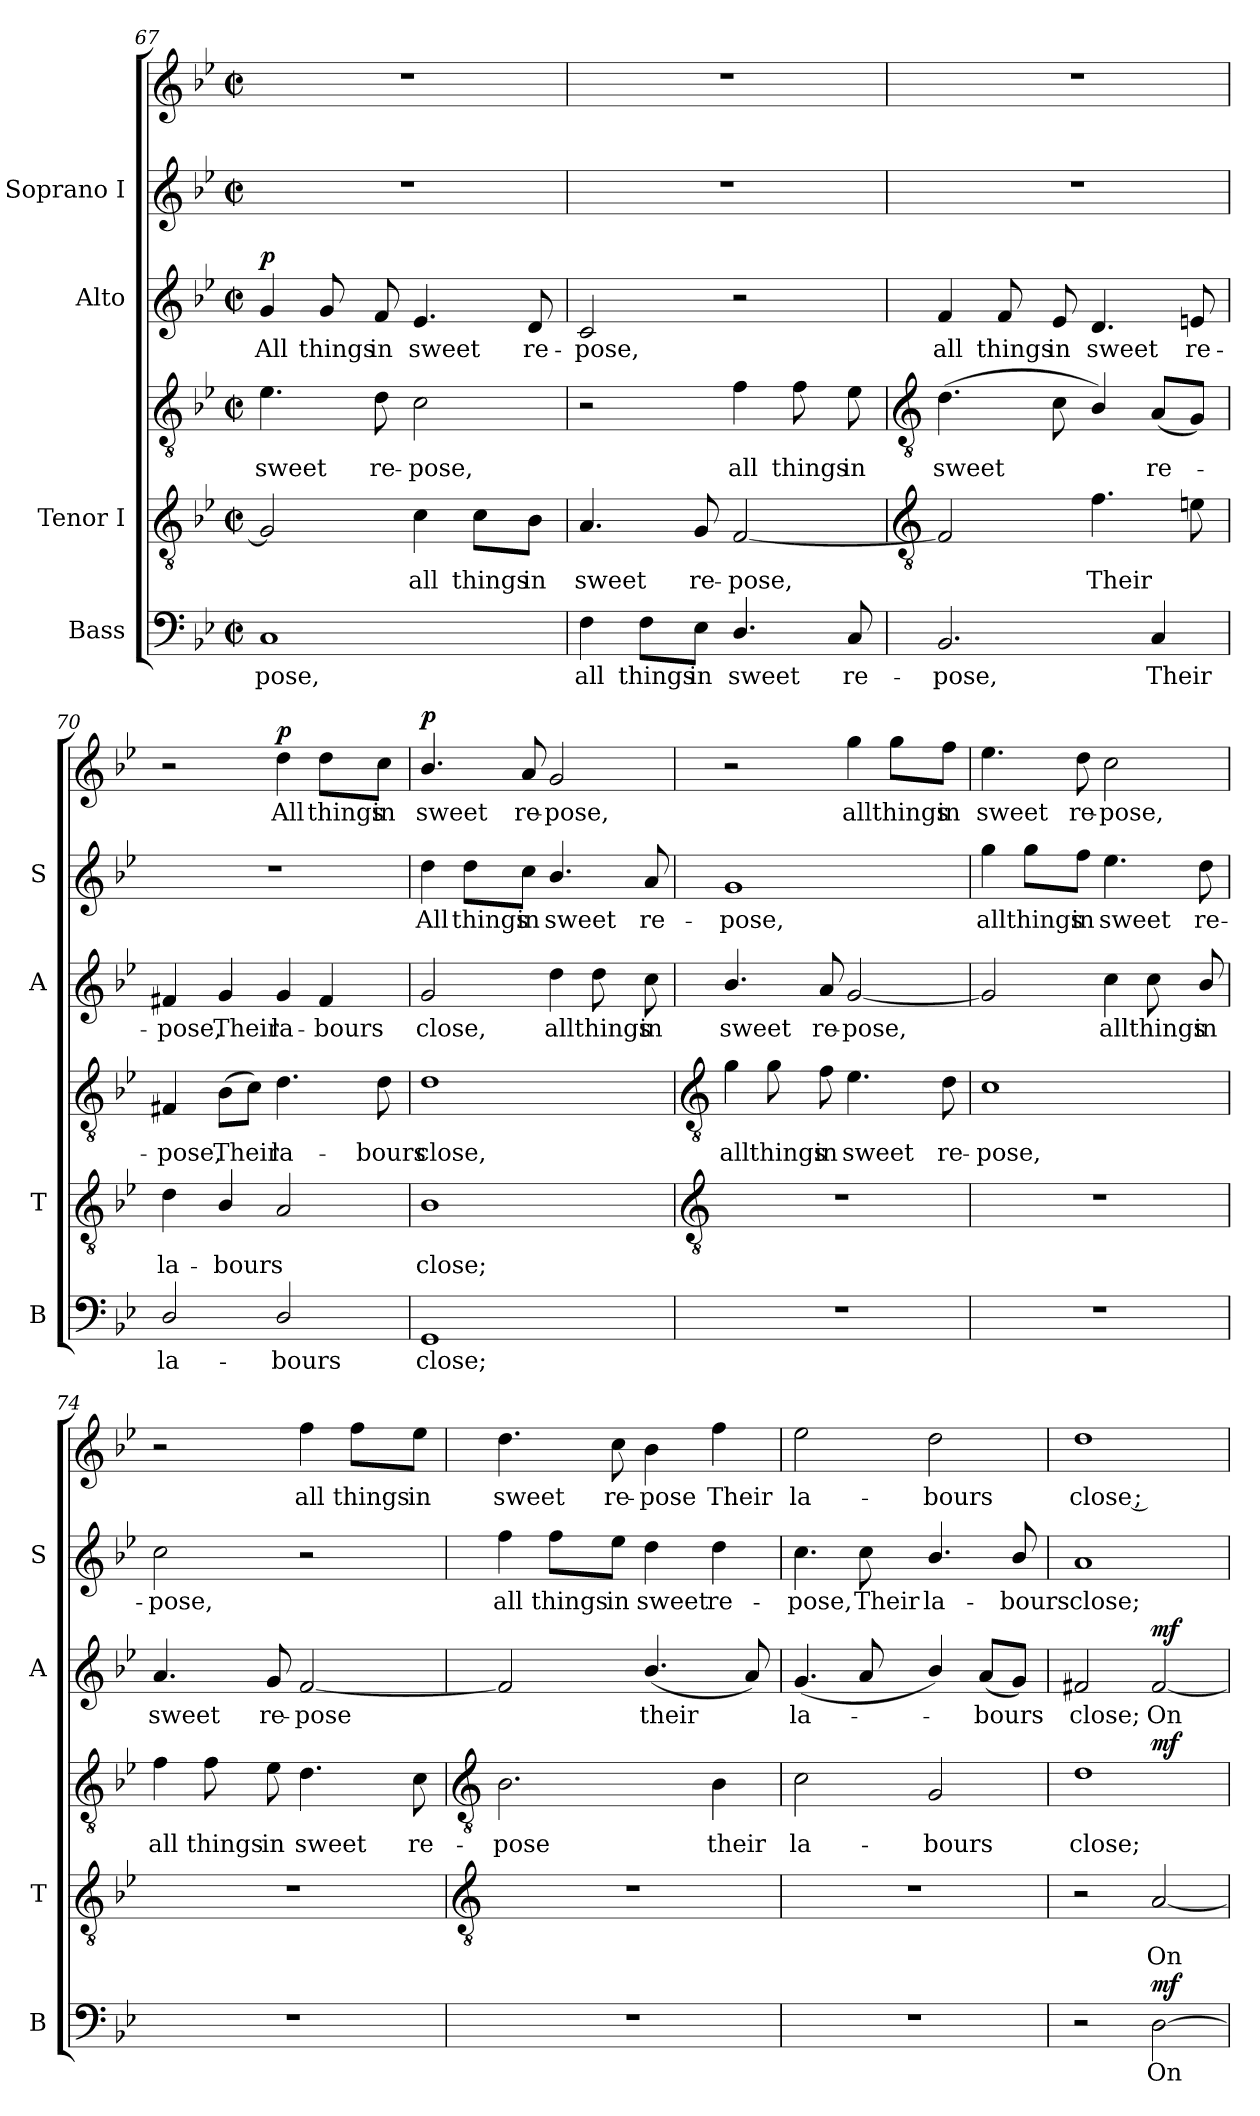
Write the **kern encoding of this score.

**kern	**text	**dynam	**kern	**text	**kern	**text	**dynam	**kern	**text	**dynam	**kern	**text	**kern	**text	**dynam
*part4	*part4	*part4	*part3	*part3	*part3	*part3	*part3	*part2	*part2	*part2	*part1	*part1	*part1	*part1	*part1
*staff6	*staff6	*staff6	*staff5	*staff5	*staff4	*staff4	*staff4/5	*staff3	*staff3	*staff3	*staff2	*staff2	*staff1	*staff1	*staff1/2
*I"Bass	*	*	*I"Tenor I	*	*	*	*	*I"Alto	*	*	*I"Soprano I	*	*	*	*
*I'B	*	*	*I'T	*	*	*	*	*I'A	*	*	*I'S	*	*	*	*
*clefF4	*	*	*clefGv2	*	*clefGv2	*	*	*clefG2	*	*	*clefG2	*	*clefG2	*	*
*k[b-e-]	*	*	*k[b-e-]	*	*k[b-e-]	*	*	*k[b-e-]	*	*	*k[b-e-]	*	*k[b-e-]	*	*
*B-:	*	*	*B-:	*	*B-:	*	*	*B-:	*	*	*B-:	*	*B-:	*	*
*M2/2	*	*	*M2/2	*	*M2/2	*	*	*M2/2	*	*	*M2/2	*	*M2/2	*	*
*met(c|)	*	*	*met(c|)	*	*met(c|)	*	*	*met(c|)	*	*	*met(c|)	*	*met(c|)	*	*
=67	=67	=67	=67	=67	=67	=67	=67	=67	=67	=67	=67	=67	=67	=67	=67
!	!LO:LY:b	!	!	!	!	!LO:LY:b	!	!	!LO:LY:b	!LO:DY:b	!	!	!	!	!
1C	-pose,	.	2G]	.	4.e-	sweet	.	4g	All	p	1r	.	1r	.	.
!	!	!	!	!	!	!	!	!	!LO:LY:b	!	!	!	!	!	!
.	.	.	.	.	.	.	.	8g	things	.	.	.	.	.	.
!	!	!	!	!	!	!LO:LY:b	!	!	!LO:LY:b	!	!	!	!	!	!
.	.	.	.	.	8d	re-	.	8f	in	.	.	.	.	.	.
!	!	!	!	!LO:LY:b	!	!LO:LY:b	!	!	!LO:LY:b	!	!	!	!	!	!
.	.	.	4c	all	2c	-pose,	.	4.e-	sweet	.	.	.	.	.	.
!	!	!	!	!LO:LY:b	!	!	!	!	!	!	!	!	!	!	!
.	.	.	8c\L	things	.	.	.	.	.	.	.	.	.	.	.
!	!	!	!	!LO:LY:b	!	!	!	!	!LO:LY:b	!	!	!	!	!	!
.	.	.	8B-\J	in	.	.	.	8d	re-	.	.	.	.	.	.
=68	=68	=68	=68	=68	=68	=68	=68	=68	=68	=68	=68	=68	=68	=68	=68
!	!LO:LY:b	!	!	!LO:LY:b	!	!	!	!	!LO:LY:b	!	!	!	!	!	!
4F	all	.	4.A	sweet	2r	.	.	2c	-pose,	.	1r	.	1r	.	.
!	!LO:LY:b	!	!	!	!	!	!	!	!	!	!	!	!	!	!
8F\L	things	.	.	.	.	.	.	.	.	.	.	.	.	.	.
!	!LO:LY:b	!	!	!LO:LY:b	!	!	!	!	!	!	!	!	!	!	!
8E-\J	in	.	8G	re-	.	.	.	.	.	.	.	.	.	.	.
!	!LO:LY:b	!	!	!LO:LY:b	!	!LO:LY:b	!	!	!	!	!	!	!	!	!
4.D/	sweet	.	[2F	-pose,	4f	all	.	2r	.	.	.	.	.	.	.
!	!	!	!	!	!	!LO:LY:b	!	!	!	!	!	!	!	!	!
.	.	.	.	.	8f	things	.	.	.	.	.	.	.	.	.
!	!LO:LY:b	!	!	!	!	!LO:LY:b	!	!	!	!	!	!	!	!	!
8C	re-	.	.	.	8e-	in	.	.	.	.	.	.	.	.	.
!!LO:LB:g=z
=69	=69	=69	=69	=69	=69	=69	=69	=69	=69	=69	=69	=69	=69	=69	=69
*	*	*	*clefGv2	*	*clefGv2	*	*	*	*	*	*	*	*	*	*
!	!LO:LY:b	!	!	!	!	!LO:LY:b	!	!	!LO:LY:b	!	!	!	!	!	!
2.BB-	-pose,	.	2F]	.	(>4.d	sweet	.	4f	all	.	1r	.	1r	.	.
!	!	!	!	!	!	!	!	!	!LO:LY:b	!	!	!	!	!	!
.	.	.	.	.	.	.	.	8f	things	.	.	.	.	.	.
!	!	!	!	!	!	!	!	!	!LO:LY:b	!	!	!	!	!	!
.	.	.	.	.	8c	.	.	8e-	in	.	.	.	.	.	.
!	!	!	!	!LO:LY:b	!	!	!	!	!LO:LY:b	!	!	!	!	!	!
.	.	.	4.f	Their	4B-/)	.	.	4.d	sweet	.	.	.	.	.	.
!	!LO:LY:b	!	!	!	!	!LO:LY:b	!	!	!	!	!	!	!	!	!
4C	Their	.	.	.	(<8AL	re-	.	.	.	.	.	.	.	.	.
!	!	!	!	!	!	!	!	!	!LO:LY:b	!	!	!	!	!	!
.	.	.	8en	.	8GJ)	.	.	8en	re-	.	.	.	.	.	.
=70	=70	=70	=70	=70	=70	=70	=70	=70	=70	=70	=70	=70	=70	=70	=70
!	!LO:LY:b	!	!	!LO:LY:b	!	!LO:LY:b	!	!	!LO:LY:b	!	!	!	!	!	!
2D/	la-	.	4d	la-	4F#X	pose,	.	4f#X	-pose,	.	1r	.	2r	.	.
!	!	!	!	!LO:LY:b	!	!LO:LY:b	!	!	!LO:LY:b	!	!	!	!	!	!
.	.	.	4B-/	-bours	(>8B-L	Their	.	4g	Their	.	.	.	.	.	.
.	.	.	.	.	8cJ)	.	.	.	.	.	.	.	.	.	.
!	!LO:LY:b	!	!	!	!	!LO:LY:b	!	!	!LO:LY:b	!	!	!	!	!LO:LY:b	!LO:DY:b
2D/	-bours	.	2A	.	4.d	la-	.	4g	la-	.	.	.	4dd	All	p
!	!	!	!	!	!	!	!	!	!LO:LY:b	!	!	!	!	!LO:LY:b	!
.	.	.	.	.	.	.	.	4f#	-bours	.	.	.	8dd\L	things	.
!	!	!	!	!	!	!LO:LY:b	!	!	!	!	!	!	!	!LO:LY:b	!
.	.	.	.	.	8d	-bours	.	.	.	.	.	.	8cc\J	in	.
=71	=71	=71	=71	=71	=71	=71	=71	=71	=71	=71	=71	=71	=71	=71	=71
!	!LO:LY:b	!	!	!LO:LY:b	!	!LO:LY:b	!	!	!LO:LY:b	!	!	!LO:LY:b	!	!LO:LY:b	!LO:DY:b=2
1GG	close;	.	1B-	close;	1d	close,	.	2g	close,	.	4dd	All	4.b-/	sweet	p
!	!	!	!	!	!	!	!	!	!	!	!	!LO:LY:b	!	!	!
.	.	.	.	.	.	.	.	.	.	.	8dd\L	things	.	.	.
!	!	!	!	!	!	!	!	!	!	!	!	!LO:LY:b	!	!LO:LY:b	!
.	.	.	.	.	.	.	.	.	.	.	8cc\J	in	8a	re-	.
!	!	!	!	!	!	!	!	!	!LO:LY:b	!	!	!LO:LY:b	!	!LO:LY:b	!
.	.	.	.	.	.	.	.	4dd	all	.	4.b-/	sweet	2g	-pose,	.
!	!	!	!	!	!	!	!	!	!LO:LY:b	!	!	!	!	!	!
.	.	.	.	.	.	.	.	8dd	things	.	.	.	.	.	.
!	!	!	!	!	!	!	!	!	!LO:LY:b	!	!	!LO:LY:b	!	!	!
.	.	.	.	.	.	.	.	8cc	in	.	8a	re-	.	.	.
!!LO:LB:g=z
=72	=72	=72	=72	=72	=72	=72	=72	=72	=72	=72	=72	=72	=72	=72	=72
*	*	*	*clefGv2	*	*clefGv2	*	*	*	*	*	*	*	*	*	*
!	!	!	!	!	!	!LO:LY:b	!	!	!LO:LY:b	!	!	!LO:LY:b	!	!	!
1r	.	.	1r	.	4g	all	.	4.b-/	sweet	.	1g	pose,	2r	.	.
!	!	!	!	!	!	!LO:LY:b	!	!	!	!	!	!	!	!	!
.	.	.	.	.	8g	things	.	.	.	.	.	.	.	.	.
!	!	!	!	!	!	!LO:LY:b	!	!	!LO:LY:b	!	!	!	!	!	!
.	.	.	.	.	8f	in	.	8a	re-	.	.	.	.	.	.
!	!	!	!	!	!	!LO:LY:b	!	!	!LO:LY:b	!	!	!	!	!LO:LY:b	!
.	.	.	.	.	4.e-	sweet	.	[2g	-pose,	.	.	.	4gg	-all	.
!	!	!	!	!	!	!	!	!	!	!	!	!	!	!LO:LY:b	!
.	.	.	.	.	.	.	.	.	.	.	.	.	8gg\L	things	.
!	!	!	!	!	!	!LO:LY:b	!	!	!	!	!	!	!	!LO:LY:b	!
.	.	.	.	.	8d	re-	.	.	.	.	.	.	8ff\J	in	.
=73	=73	=73	=73	=73	=73	=73	=73	=73	=73	=73	=73	=73	=73	=73	=73
!	!	!	!	!	!	!LO:LY:b	!	!	!	!	!	!LO:LY:b	!	!LO:LY:b	!
1r	.	.	1r	.	1c	-pose,	.	2g]	.	.	4gg	all	4.ee-	sweet	.
!	!	!	!	!	!	!	!	!	!	!	!	!LO:LY:b	!	!	!
.	.	.	.	.	.	.	.	.	.	.	8gg\L	things	.	.	.
!	!	!	!	!	!	!	!	!	!	!	!	!LO:LY:b	!	!LO:LY:b	!
.	.	.	.	.	.	.	.	.	.	.	8ff\J	in	8dd	re-	.
!	!	!	!	!	!	!	!	!	!LO:LY:b	!	!	!LO:LY:b	!	!LO:LY:b	!
.	.	.	.	.	.	.	.	4cc	all	.	4.ee-	sweet	2cc	-pose,	.
!	!	!	!	!	!	!	!	!	!LO:LY:b	!	!	!	!	!	!
.	.	.	.	.	.	.	.	8cc	things	.	.	.	.	.	.
!	!	!	!	!	!	!	!	!	!LO:LY:b	!	!	!LO:LY:b	!	!	!
.	.	.	.	.	.	.	.	8b-/	in	.	8dd	re-	.	.	.
=74	=74	=74	=74	=74	=74	=74	=74	=74	=74	=74	=74	=74	=74	=74	=74
!	!	!	!	!	!	!LO:LY:b	!	!	!LO:LY:b	!	!	!LO:LY:b	!	!	!
1r	.	.	1r	.	4f	all	.	4.a	sweet	.	2cc	pose,	2r	.	.
!	!	!	!	!	!	!LO:LY:b	!	!	!	!	!	!	!	!	!
.	.	.	.	.	8f	things	.	.	.	.	.	.	.	.	.
!	!	!	!	!	!	!LO:LY:b	!	!	!LO:LY:b	!	!	!	!	!	!
.	.	.	.	.	8e-	in	.	8g	re-	.	.	.	.	.	.
!	!	!	!	!	!	!LO:LY:b	!	!	!LO:LY:b	!	!	!	!	!LO:LY:b	!
.	.	.	.	.	4.d	sweet	.	[2f	-pose	.	2r	.	4ff	-all	.
!	!	!	!	!	!	!	!	!	!	!	!	!	!	!LO:LY:b	!
.	.	.	.	.	.	.	.	.	.	.	.	.	8ff\L	things	.
!	!	!	!	!	!	!LO:LY:b	!	!	!	!	!	!	!	!LO:LY:b	!
.	.	.	.	.	8c	re-	.	.	.	.	.	.	8ee-\J	in	.
!!LO:LB:g=z
=75	=75	=75	=75	=75	=75	=75	=75	=75	=75	=75	=75	=75	=75	=75	=75
*	*	*	*clefGv2	*	*clefGv2	*	*	*	*	*	*	*	*	*	*
!	!	!	!	!	!	!LO:LY:b	!	!	!	!	!	!LO:LY:b	!	!LO:LY:b	!
1r	.	.	1r	.	2.B-	-pose	.	2f]	.	.	4ff	all	4.dd	sweet	.
!	!	!	!	!	!	!	!	!	!	!	!	!LO:LY:b	!	!	!
.	.	.	.	.	.	.	.	.	.	.	8ff\L	things	.	.	.
!	!	!	!	!	!	!	!	!	!	!	!	!LO:LY:b	!	!LO:LY:b	!
.	.	.	.	.	.	.	.	.	.	.	8ee-\J	in	8cc	re-	.
!	!	!	!	!	!	!	!	!	!LO:LY:b	!	!	!LO:LY:b	!	!LO:LY:b	!
.	.	.	.	.	.	.	.	(<4.b-/	their	.	4dd	sweet	4b-	-pose	.
!	!	!	!	!	!	!LO:LY:b	!	!	!	!	!	!LO:LY:b	!	!LO:LY:b	!
.	.	.	.	.	4B-	their	.	.	.	.	4dd	re-	4ff	Their	.
.	.	.	.	.	.	.	.	8a)	.	.	.	.	.	.	.
=76	=76	=76	=76	=76	=76	=76	=76	=76	=76	=76	=76	=76	=76	=76	=76
!	!	!	!	!	!	!LO:LY:b	!	!	!LO:LY:b	!	!	!LO:LY:b	!	!LO:LY:b	!
1r	.	.	1r	.	2c	la-	.	(<4.g	la-	.	4.cc	pose,	2ee-	-la-	.
!	!	!	!	!	!	!	!	!	!	!	!	!LO:LY:b	!	!	!
.	.	.	.	.	.	.	.	8a	.	.	8cc	Their	.	.	.
!	!	!	!	!	!	!LO:LY:b	!	!	!	!	!	!LO:LY:b	!	!LO:LY:b	!
.	.	.	.	.	2G	-bours	.	4b-/)	.	.	4.b-/	la-	2dd	-bours	.
!	!	!	!	!	!	!	!	!	!LO:LY:b	!	!	!	!	!	!
.	.	.	.	.	.	.	.	(<8aL	bours	.	.	.	.	.	.
!	!	!	!	!	!	!	!	!	!	!	!	!LO:LY:b	!	!	!
.	.	.	.	.	.	.	.	8gJ)	.	.	8b-/	-bours	.	.	.
=77	=77	=77	=77	=77	=77	=77	=77	=77	=77	=77	=77	=77	=77	=77	=77
!	!	!	!	!	!	!LO:LY:b	!	!	!LO:LY:b	!	!	!LO:LY:b	!	!LO:LY:b	!
2r	.	.	2r	.	1d	close;	.	2f#X	close;	.	1a	close;	1dd	close ;	.
!	!LO:LY:b	!LO:DY:b	!	!LO:LY:b	!	!	!LO:DY:b=2	!	!LO:LY:b	!LO:DY:b	!	!	!	!	!
[2D	On-	mf	[2A	On-	.	.	mf	[2f#	On-	mf	.	.	.	.	.
=	=	=	=	=	=	=	=	=	=	=	=	=	=	=	=
*-	*-	*-	*-	*-	*-	*-	*-	*-	*-	*-	*-	*-	*-	*-	*-
